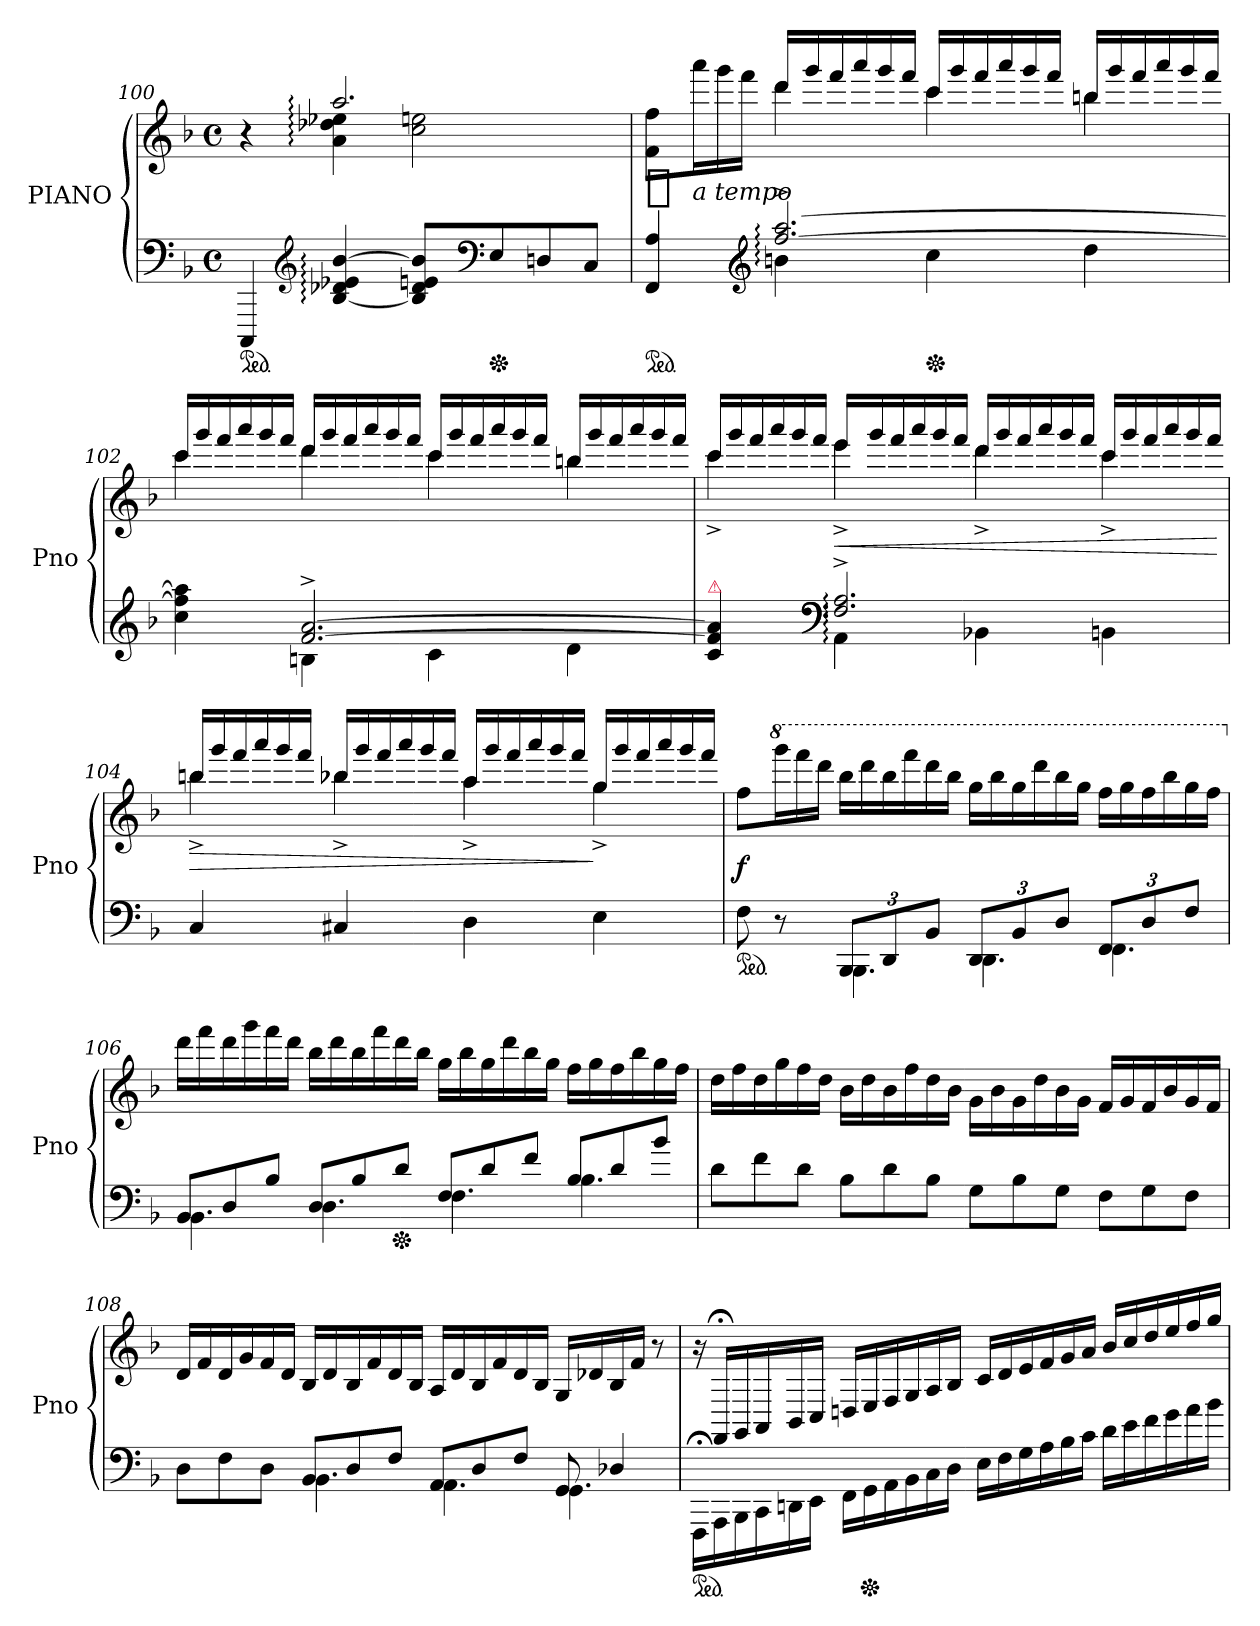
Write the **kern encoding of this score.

**kern	**kern	**dynam
*part1	*part1	*part1
*staff2	*staff1	*staff1/2
*I"PIANO	*	*
*I'Pno	*	*
*clefF4	*clefG2	*
*k[b-]	*k[b-]	*
*M4/4	*M4/4	*
*met(c)	*met(c)	*
=100	=100	=100
*	*^	*
*ped	*	*	*
4CCC/	4r	4ryy	.
*clefG2	*	*	*
[4B-:/ 4d-X:/ 4e-X:/ [4b-:/	2.aa:/	4a:\ 4dd-X:\ 4ee-X:\	.
8B-]/ 8d-/ 8en/ 8b-]/L	.	2cc\ 2een\	.
*clefF4	*	*	*
*Xped	*	*	*
8E/	.	.	.
8Dn/	.	.	.
8C/J	.	.	.
=101	=101	=101	=101
*^	*	*	*
!	!	!	!	!LO:DY:t=%s a tempo
*ped	*	*	*	*
4FF/ 4A/	4ryy	8f\ 8ff\L	4ryy	p
*	*	*Xtuplet	*	*
.	.	24aaa\L	.	.
.	.	24ggg\	.	.
.	.	24fff\JJ	.	.
*clefG2	*	*	*	*
[2.ff:^/ [2.aa:^/	4bn:\	24ddd/LL	4ddd\	.
.	.	24ggg/	.	.
.	.	24fff/	.	.
.	.	24aaa/	.	.
.	.	24ggg/	.	.
.	.	24fff/JJ	.	.
*Xped	*	*	*	*
.	4cc\	24ccc/LL	4ccc\	.
.	.	24ggg/	.	.
.	.	24fff/	.	.
.	.	24aaa/	.	.
.	.	24ggg/	.	.
.	.	24fff/JJ	.	.
.	4dd\	24bbn/LL	4bb\	.
.	.	24ggg/	.	.
.	.	24fff/	.	.
.	.	24aaa/	.	.
.	.	24ggg/	.	.
.	.	24fff/JJ	.	.
=102	=102	=102	=102	=102
4cc\ 4ff]\ 4aa]\	4ryy	24ccc/LL	4ccc\	.
.	.	24ggg/	.	.
.	.	24fff/	.	.
.	.	24aaa/	.	.
.	.	24ggg/	.	.
.	.	24fff/JJ	.	.
[2.f^/ [2.a^/	4Bn\	24ddd/LL	4ddd\	.
.	.	24ggg/	.	.
.	.	24fff/	.	.
.	.	24aaa/	.	.
.	.	24ggg/	.	.
.	.	24fff/JJ	.	.
.	4c\	24ccc/LL	4ccc\	.
.	.	24ggg/	.	.
.	.	24fff/	.	.
.	.	24aaa/	.	.
.	.	24ggg/	.	.
.	.	24fff/JJ	.	.
.	4d\	24bbn/LL	4bb\	.
.	.	24ggg/	.	.
.	.	24fff/	.	.
.	.	24aaa/	.	.
.	.	24ggg/	.	.
.	.	24fff/JJ	.	.
=103	=103	=103	=103	=103
!LO:TX:a:color=crimson:t=⚠	!	!	!	!
4c/ 4f]/ 4a]/	4ryy	24ccc/LL	4ccc^\	.
.	.	24ggg/	.	.
.	.	24fff/	.	.
.	.	24aaa/	.	.
.	.	24ggg/	.	.
*clefF4	*	*	*	*
.	.	24fff/JJ	.	.
!	!	!	!	!LO:HP:b
2.F:^/ 2.A:^/	4AA:\	24eee/LL	4eee^\	<
.	.	24ggg/	.	.
.	.	24fff/	.	.
.	.	24aaa/	.	.
.	.	24ggg/	.	.
.	.	24fff/JJ	.	.
.	4BB-X\	24ddd/LL	4ddd^\	.
.	.	24ggg/	.	.
.	.	24fff/	.	.
.	.	24aaa/	.	.
.	.	24ggg/	.	.
.	.	24fff/JJ	.	.
.	4BBn\	24ccc/LL	4ccc^\	.
.	.	24ggg/	.	.
.	.	24fff/	.	.
.	.	24aaa/	.	.
.	.	24ggg/	.	.
.	.	24fff/JJ	.	.
*v	*v	*	*	*
*	*v	*v	*
.	.	[
=104	=104	=104
*	*^	*
!	!	!	!LO:HP:b
4C/	24bbn/LL	4bb^\	>
.	24ggg/	.	.
.	24fff/	.	.
.	24aaa/	.	.
.	24ggg/	.	.
.	24fff/JJ	.	.
4C#X/	24bb-X/LL	4bb-X^\	.
.	24ggg/	.	.
.	24fff/	.	.
.	24aaa/	.	.
.	24ggg/	.	.
.	24fff/JJ	.	.
4D\	24aa/LL	4aa^\	.
.	24ggg/	.	.
.	24fff/	.	.
.	24aaa/	.	.
.	24ggg/	.	.
.	24fff/JJ	.	.
4E\	24gg/LL	4gg^\	]
.	24ggg/	.	.
.	24fff/	.	.
.	24aaa/	.	.
.	24ggg/	.	.
.	24fff/JJ	.	.
*	*v	*v	*
=105	=105	=105
*^	*	*
*ped	*	*	*
8F\	4ryy	8ff\L	f
*	*	*8va	*
8r	.	24gggg\L	.
.	.	24ffff\	.
.	.	24dddd\JJ	.
*	*Xtuplet	*	*
12BBB-/L	6.BBB-\	24bbb-\LL	.
.	.	24dddd\	.
12DD/	.	24bbb-\	.
.	.	24ffff\	.
12BB-/J	.	24dddd\	.
.	.	24bbb-\JJ	.
*tuplet	*	*	*
12DD/L	6.DD\	24ggg\LL	.
.	.	24bbb-\	.
12BB-/	.	24ggg\	.
.	.	24dddd\	.
12D/J	.	24bbb-\	.
.	.	24ggg\JJ	.
*	*Xtuplet	*	*
12FF/L	6.FF\	24fff\LL	.
.	.	24ggg\	.
12D/	.	24fff\	.
.	.	24bbb-\	.
12F/J	.	24ggg\	.
.	.	24fff\JJ	.
=106	=106	=106	=106
*	*	*X8va	*
12BB-/L	6.BB-\	24ddd\LL	.
.	.	24fff\	.
12D/	.	24ddd\	.
.	.	24ggg\	.
12B-/J	.	24fff\	.
.	.	24ddd\JJ	.
12D/L	6.D\	24bb-\LL	.
.	.	24ddd\	.
12B-/	.	24bb-\	.
.	.	24fff\	.
*Xped	*	*	*
12d/J	.	24ddd\	.
.	.	24bb-\JJ	.
12F/L	6.F\	24gg\LL	.
.	.	24bb-\	.
12d/	.	24gg\	.
.	.	24ddd\	.
12f/J	.	24bb-\	.
.	.	24gg\JJ	.
12B-/L	6.B-\	24ff\LL	.
.	.	24gg\	.
12d/	.	24ff\	.
.	.	24bb-\	.
12b-/J	.	24gg\	.
.	.	24ff\JJ	.
*v	*v	*	*
=107	=107	=107
12d\L	24dd\LL	.
.	24ff\	.
12f\	24dd\	.
.	24gg\	.
12d\J	24ff\	.
.	24dd\JJ	.
12B-\L	24b-\LL	.
.	24dd\	.
12d\	24b-\	.
.	24ff\	.
12B-\J	24dd\	.
.	24b-\JJ	.
12G\L	24g\LL	.
.	24b-\	.
12B-\	24g\	.
.	24dd\	.
12G\J	24b-\	.
.	24g\JJ	.
12F\L	24f/LL	.
.	24g/	.
12G\	24f/	.
.	24b-/	.
12F\J	24g/	.
.	24f/JJ	.
=108	=108	=108
*^	*	*
12D\L	4ryy	24d/LL	.
.	.	24f/	.
12F\	.	24d/	.
.	.	24g/	.
12D\J	.	24f/	.
.	.	24d/JJ	.
12BB-/L	6.BB-\	24B-/LL	.
.	.	24d/	.
12D/	.	24B-/	.
.	.	24f/	.
12F/J	.	24d/	.
.	.	24B-/JJ	.
12AA/L	6.AA\	24A/LL	.
.	.	24d/	.
12D/	.	24B-/	.
.	.	24f/	.
12F/J	.	24d/	.
.	.	24B-/JJ	.
12GG/	6.GG\	24G/LL	.
.	.	24d-X/	.
6D-X/	.	24B-/	.
.	.	24f/JJ	.
.	.	12r	.
*v	*v	*	*
=109	=109	=109
*ped	*	*
24FFF;<\LL	24r	.
24AAA\	24FF;</LL	.
24BBB-\	24GG/	.
24CC\	24AA/	.
24DDn\	24BB-/	.
24EE\JJ	24C/JJ	.
24FF\LL	24Dn/LL	.
*Xped	*	*
24GG\	24E/	.
24AA\	24F/	.
24BB-\	24G/	.
24C\	24A/	.
24D\JJ	24B-/JJ	.
=-	=-	=-
24E\LL	24c/LL	.
24F\	24d/	.
24G\	24e/	.
24A\	24f/	.
24B-\	24g/	.
24c\JJ	24a/JJ	.
24d\LL	24b-/LL	.
24e\	24cc/	.
24f\	24dd/	.
24g\	24ee/	.
24a\	24ff/	.
24b-\JJ	24gg/JJ	.
=	=	=
*-	*-	*-
